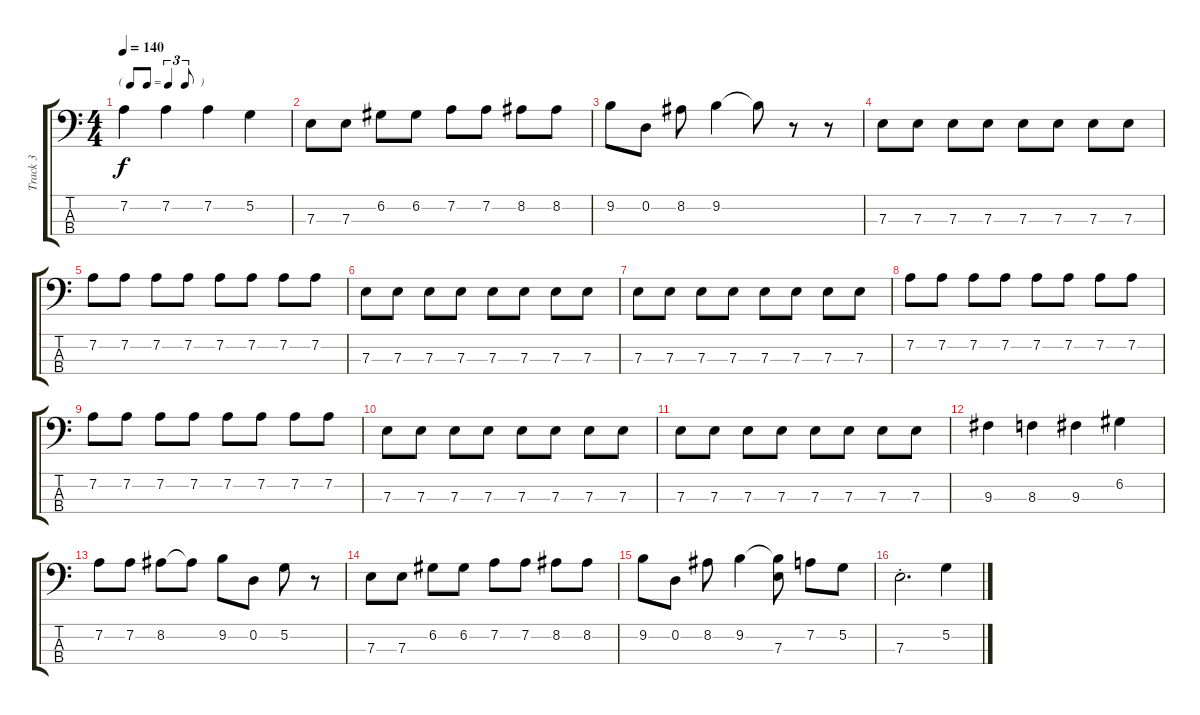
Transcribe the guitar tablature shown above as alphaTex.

\track ("Track 3" "Track 3") {instrument electricbassfinger}
\staff {score tabs}
\tuning (G2 D2 A1 E1) {hide}
\ts (4 4)
\tf triplet8th
\tempo 140
\clef f4
\ks c
7.2.4{dy f} 7.2.4 7.2.4 5.2.4 |
7.3.8 7.3.8 6.2.8 6.2.8 7.2.8 7.2.8 8.2.8 8.2.8 |
9.2.8 0.2.8 8.2.8 9.2.4 9.2{t}.8 r.8 r.8 |
7.3.8 7.3.8 7.3.8 7.3.8 7.3.8 7.3.8 7.3.8 7.3.8 |
7.2.8 7.2.8 7.2.8 7.2.8 7.2.8 7.2.8 7.2.8 7.2.8 |
7.3.8 7.3.8 7.3.8 7.3.8 7.3.8 7.3.8 7.3.8 7.3.8 |
7.3.8 7.3.8 7.3.8 7.3.8 7.3.8 7.3.8 7.3.8 7.3.8 |
7.2.8 7.2.8 7.2.8 7.2.8 7.2.8 7.2.8 7.2.8 7.2.8 |
7.2.8 7.2.8 7.2.8 7.2.8 7.2.8 7.2.8 7.2.8 7.2.8 |
7.3.8 7.3.8 7.3.8 7.3.8 7.3.8 7.3.8 7.3.8 7.3.8 |
7.3.8 7.3.8 7.3.8 7.3.8 7.3.8 7.3.8 7.3.8 7.3.8 |
9.3.4 8.3.4 9.3.4 6.2.4 |
7.2.8 7.2.8 8.2.8 8.2{t}.8 9.2.8 0.2.8 5.2.8 r.8 |
7.3.8 7.3.8 6.2.8 6.2.8 7.2.8 7.2.8 8.2.8 8.2.8 |
9.2.8 0.2.8 8.2.8 9.2.4 (9.2{t} 7.3).8 7.2.8 5.2.8 |
7.3{st}.2{d} 5.2.4
